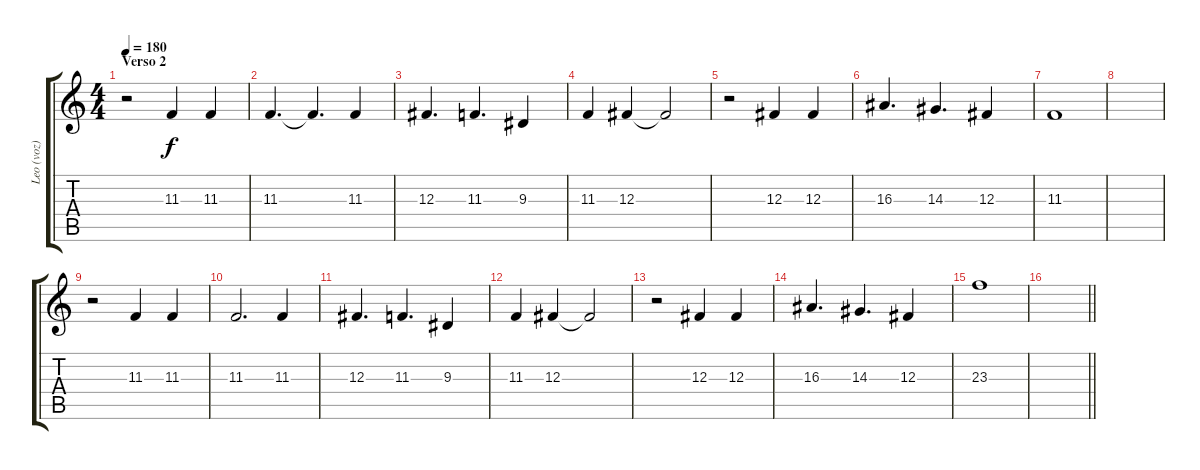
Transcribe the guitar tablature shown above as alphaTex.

\track ("Leo (voz)" "Leo (voz)") {instrument oboe}
\staff {score tabs}
\tuning (Eb4 Bb3 Gb3 Db3 Ab2 Eb2) {hide}
\ts (4 4)
\section ("" "Verso 2")
\tempo 180
\clef g2
\ks c
r.2{dy f} 11.3.4 11.3.4 |
11.3.4{d} 11.3{t}.4{d} 11.3.4 |
12.3.4{d} 11.3.4{d} 9.3.4 |
11.3.4 12.3.4 12.3{t}.2 |
r.2 12.3.4 12.3.4 |
16.3.4{d} 14.3.4{d} 12.3.4 |
11.3.1 |
|
r.2 11.3.4 11.3.4 |
11.3.2{d} 11.3.4 |
12.3.4{d} 11.3.4{d} 9.3.4 |
11.3.4 12.3.4 12.3{t}.2 |
r.2 12.3.4 12.3.4 |
16.3.4{d} 14.3.4{d} 12.3.4 |
23.3.1 |
\barLineRight lightlight
